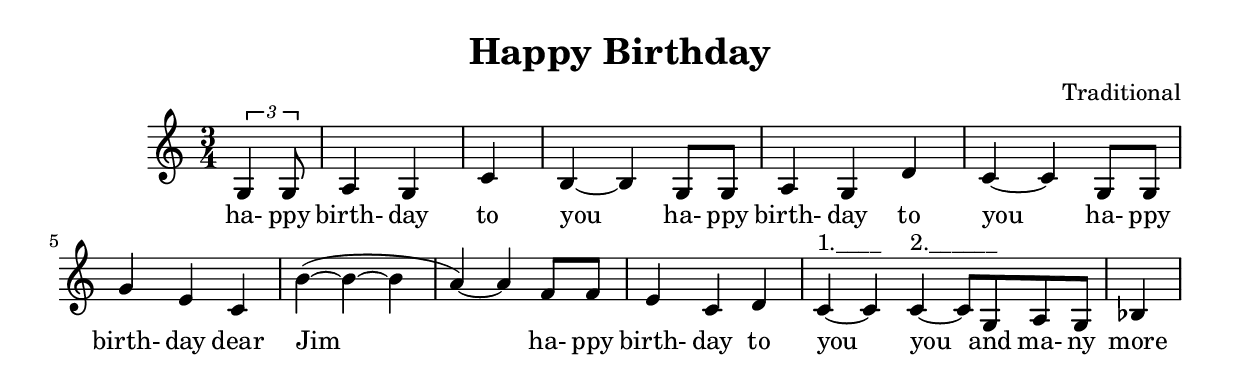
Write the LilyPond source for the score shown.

#(ly:set-option 'midi-extension "mid")
\version "2.12.3"
\include "english.ly"
\header{ title = "Happy Birthday" composer = "Traditional" }
\include "english.ly"
%{
Title: Happy Birthday
Filename: happy_birthday_in_D
Key: c
Author: Traditional
TimeSignature: 3/4

|: P-P | D P S | N - PP | D P R | S - PP | 
   . .   . .     .   ..   . .         ..  
ha-ppy birth-day to you ha-ppy birth-day to you ha-ppy

                                     1.____   2.______
| P G S | (N - - | D) - mm | G S R | S -   :| S -P DP | n
                                                 . ..   .
  birth-day dear Jim ha-ppy birth-day to you  you and ma-ny more

  
%}
melody = {
\clef treble
\key c \major
\time 3/4
\autoBeamOn  
\partial 4*1  \bar "|:"  \times 2/3 {  g4 g8 \bar "|"  \partial 4*3  } a4 g4 c'4 \bar "|"  \partial 4*3  b4~ b4 g8 g8 \bar "|"  \partial 4*3  a4 g4 d'4 \bar "|"  \partial 4*3  c'4~ c'4 g8 g8 \bar "|"  \partial 4*0  \break
 \partial 4*3  \bar "|"  g'4 e'4 c'4 \bar "|"  \partial 4*3  b'4~( b'4~ b'4 \bar "|"  \partial 4*3  a'4~) a'4 f'8 f'8 \bar "|"  \partial 4*3  e'4 c'4 d'4 \bar "|"  \partial 4*2  c'4~^"1.____" c'4 \bar ":|"  \partial 4*3  c'4~^"2.______" c'8 g8 a8 g8 \bar "|"  \partial 4*1  bf4 \break

}

text = \lyricmode {
ha- ppy birth- day to you ha- ppy birth- day to you ha- ppy birth- day dear Jim ha- ppy birth- day to you you and ma- ny more
}

\score{
\transpose c' c'
<<
\new Voice = "one" {
  \melody
}
\new Lyrics \lyricsto "one" \text
>>
\layout { }
\midi { }
}